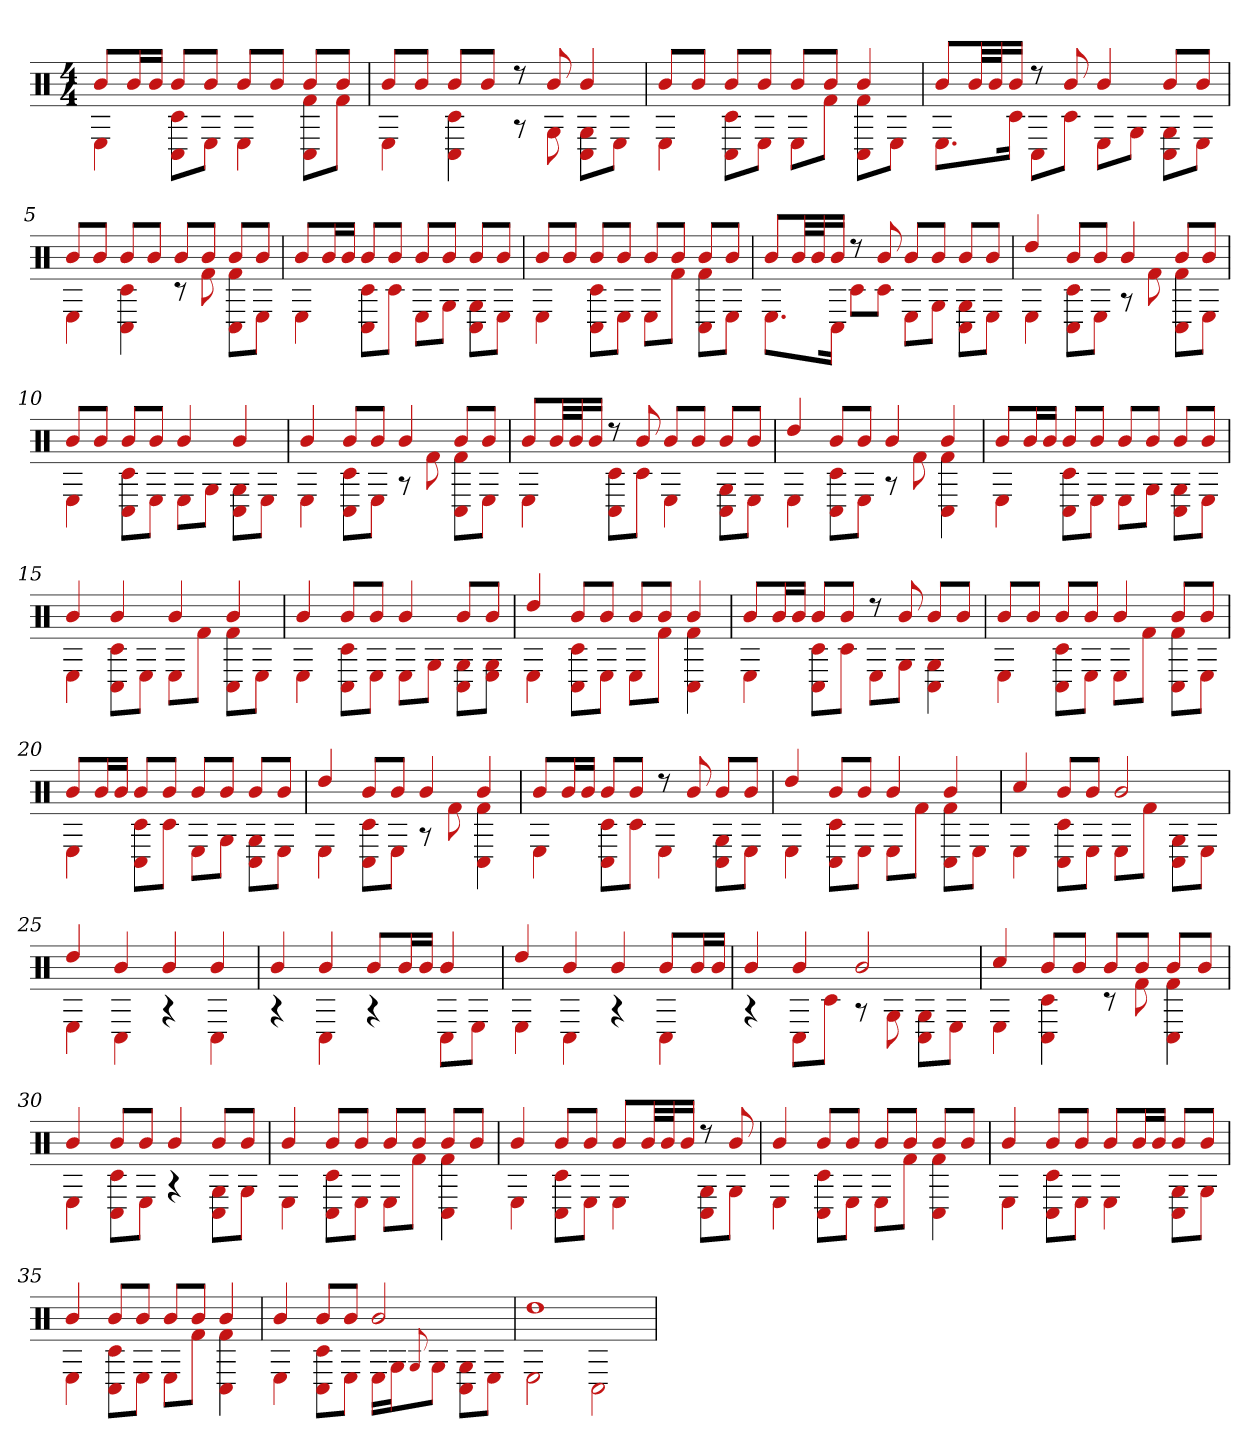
**kern
*part1
*staff1
*clefX
*k[]
*M4/4
=1
*^
8bL	4E
16bL	.
16bJJ	.
8bL	8c# 8C#L
8bJ	8EJ
8bL	4E
8bJ	.
8bL	8C# 8f#L
8bJ	8f#J
=2	=2
8bL	4E
8bJ	.
8bL	4c# 4C#
8bJ	.
8r	8r
8b	8G
4b	8G 8C#L
.	8EJ
=3	=3
8bL	4E
8bJ	.
8bL	8C# 8c#L
8bJ	8EJ
8bL	8EL
8bJ	8f#J
4b	8f# 8C#L
.	8EJ
=4	=4
8bL	8.EL
32bLL	.
32bJ	.
16bJJ	16c#Jk
8r	8C#L
8b	8c#J
4b	8EL
.	8GJ
8bL	8C# 8GL
8bJ	8EJ
=5	=5
8bL	4E
8bJ	.
8bL	4C# 4c#
8bJ	.
8bL	8r
8bJ	8f#
8bL	8C# 8f#L
8bJ	8EJ
=6	=6
8bL	4E
16bL	.
16bJJ	.
8bL	8c# 8C#L
8bJ	8c#J
8bL	8EL
8bJ	8GJ
8bL	8G 8C#L
8bJ	8EJ
=7	=7
8bL	4E
8bJ	.
8bL	8C# 8c#L
8bJ	8EJ
8bL	8EL
8bJ	8f#J
8bL	8f# 8C#L
8bJ	8EJ
=8	=8
8bL	8.EL
32bLL	.
32bJ	.
16bJJ	16C#Jk
8r	8c#L
8b	8c#J
8bL	8EL
8bJ	8GJ
8bL	8C# 8GL
8bJ	8EJ
=9	=9
4dd	4E
8bL	8c# 8C#L
8bJ	8EJ
4b	8r
.	8f#
8bL	8C# 8f#L
8bJ	8EJ
=10	=10
8bL	4E
8bJ	.
8bL	8C# 8c#L
8bJ	8EJ
4b	8EL
.	8GJ
4b	8C# 8GL
.	8EJ
=11	=11
4b	4E
8bL	8C# 8c#L
8bJ	8EJ
4b	8r
.	8f#
8bL	8C# 8f#L
8bJ	8EJ
=12	=12
8bL	4E
32bLL	.
32bJ	.
16bJJ	.
8r	8c# 8C#L
8b	8c#J
8bL	4E
8bJ	.
8bL	8G 8C#L
8bJ	8EJ
=13	=13
4dd	4E
8bL	8C# 8c#L
8bJ	8EJ
4b	8r
.	8f#
4b	4f# 4C#
=14	=14
8bL	4E
16bL	.
16bJJ	.
8bL	8c# 8C#L
8bJ	8EJ
8bL	8EL
8bJ	8GJ
8bL	8C# 8GL
8bJ	8EJ
=15	=15
4b	4E
4b	8C# 8c#L
.	8EJ
4b	8EL
.	8f#J
4b	8C# 8f#L
.	8EJ
=16	=16
4b	4E
8bL	8C# 8c#L
8bJ	8EJ
4b	8EL
.	8GJ
8bL	8C# 8GL
8bJ	8E 8GJ
=17	=17
4dd	4E
8bL	8C# 8c#L
8bJ	8EJ
8bL	8EL
8bJ	8f#J
4b	4f# 4C#
=18	=18
8bL	4E
16bL	.
16bJJ	.
8bL	8c# 8C#L
8bJ	8c#J
8r	8EL
8b	8GJ
8bL	4G 4C#
8bJ	.
=19	=19
8bL	4E
8bJ	.
8bL	8C# 8c#L
8bJ	8EJ
4b	8EL
.	8f#J
8bL	8C# 8f#L
8bJ	8EJ
=20	=20
8bL	4E
16bL	.
16bJJ	.
8bL	8c# 8C#L
8bJ	8c#J
8bL	8EL
8bJ	8GJ
8bL	8G 8C#L
8bJ	8EJ
=21	=21
4dd	4E
8bL	8C# 8c#L
8bJ	8EJ
4b	8r
.	8f#
4b	4C# 4f#
=22	=22
8bL	4E
16bL	.
16bJJ	.
8bL	8c# 8C#L
8bJ	8c#J
8r	4E
8b	.
8bL	8G 8C#L
8bJ	8EJ
=23	=23
4dd	4E
8bL	8c# 8C#L
8bJ	8EJ
4b	8EL
.	8f#J
4b	8C# 8f#L
.	8EJ
=24	=24
4cc#	4E
8bL	8C# 8c#L
8bJ	8EJ
2b	8EL
.	8f#J
.	8C# 8GL
.	8EJ
=25	=25
4dd	4E
4b	4C#
4b	4r
4b	4C#
=26	=26
4b	4r
4b	4C#
8bL	4r
16bL	.
16bJJ	.
4b	8C#L
.	8EJ
=27	=27
4dd	4E
4b	4C#
4b	4r
8bL	4C#
16bL	.
16bJJ	.
=28	=28
4b	4r
4b	8C#L
.	8c#J
2b	8r
.	8G
.	8C# 8GL
.	8EJ
=29	=29
4cc#	4E
8bL	4C# 4c#
8bJ	.
8bL	8r
8bJ	8f#
8bL	4C# 4f#
8bJ	.
=30	=30
4b	4E
8bL	8c# 8C#L
8bJ	8EJ
4b	4r
8bL	8G 8C#L
8bJ	8GJ
=31	=31
4b	4E
8bL	8C# 8c#L
8bJ	8EJ
8bL	8EL
8bJ	8f#J
8bL	4C# 4f#
8bJ	.
=32	=32
4b	4E
8bL	8C# 8c#L
8bJ	8EJ
8bL	4E
32bLL	.
32bJ	.
16bJJ	.
8r	8G 8C#L
8b	8GJ
=33	=33
4b	4E
8bL	8C# 8c#L
8bJ	8EJ
8bL	8EL
8bJ	8f#J
8bL	4C# 4f#
8bJ	.
=34	=34
4b	4E
8bL	8C# 8c#L
8bJ	8EJ
8bL	4E
16bL	.
16bJJ	.
8bL	8G 8C#L
8bJ	8GJ
=35	=35
4b	4E
8bL	8C# 8c#L
8bJ	8EJ
8bL	8EL
8bJ	8f#J
4b	4C# 4f#
=36	=36
4b	4E
8bL	8c# 8C#L
8bJ	8EJ
2b	16ELL
.	16GJ
.	8qqG
.	8GJ
.	8G 8C#L
.	8EJ
=37	=37
1dd	2E
.	2C#
*v	*v
=
*-
